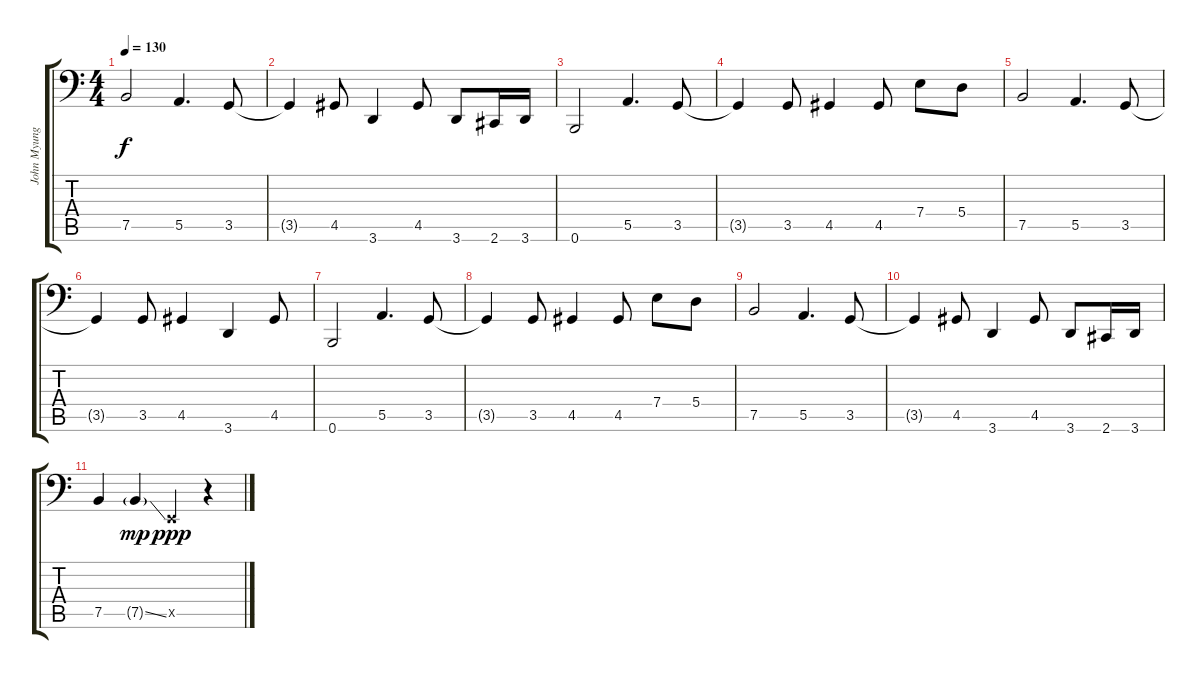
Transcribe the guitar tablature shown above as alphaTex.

\track ("John Myung" "John Myung") {instrument electricbassfinger}
\staff {score tabs}
\tuning (C3 G2 D2 A1 E1 B0) {hide}
\ts (4 4)
\tempo 130
\clef f4
\ks c
7.5.2{dy f} 5.5.4{d} 3.5.8 |
3.5{t}.4 4.5.8 3.6.4 4.5.8 3.6.8 2.6.16 3.6.16 |
0.6.2 5.5.4{d} 3.5.8 |
3.5{t}.4 3.5.8 4.5.4 4.5.8 7.4.8 5.4.8 |
7.5.2 5.5.4{d} 3.5.8 |
3.5{t}.4 3.5.8 4.5.4 3.6.4 4.5.8 |
0.6.2 5.5.4{d} 3.5.8 |
3.5{t}.4 3.5.8 4.5.4 4.5.8 7.4.8 5.4.8 |
7.5.2 5.5.4{d} 3.5.8 |
3.5{t}.4 4.5.8 3.6.4 4.5.8 3.6.8 2.6.16 3.6.16 |
7.5.4 7.5{ss g}.4{dy mp} 0.5{x}.4{dy ppp} r.4
